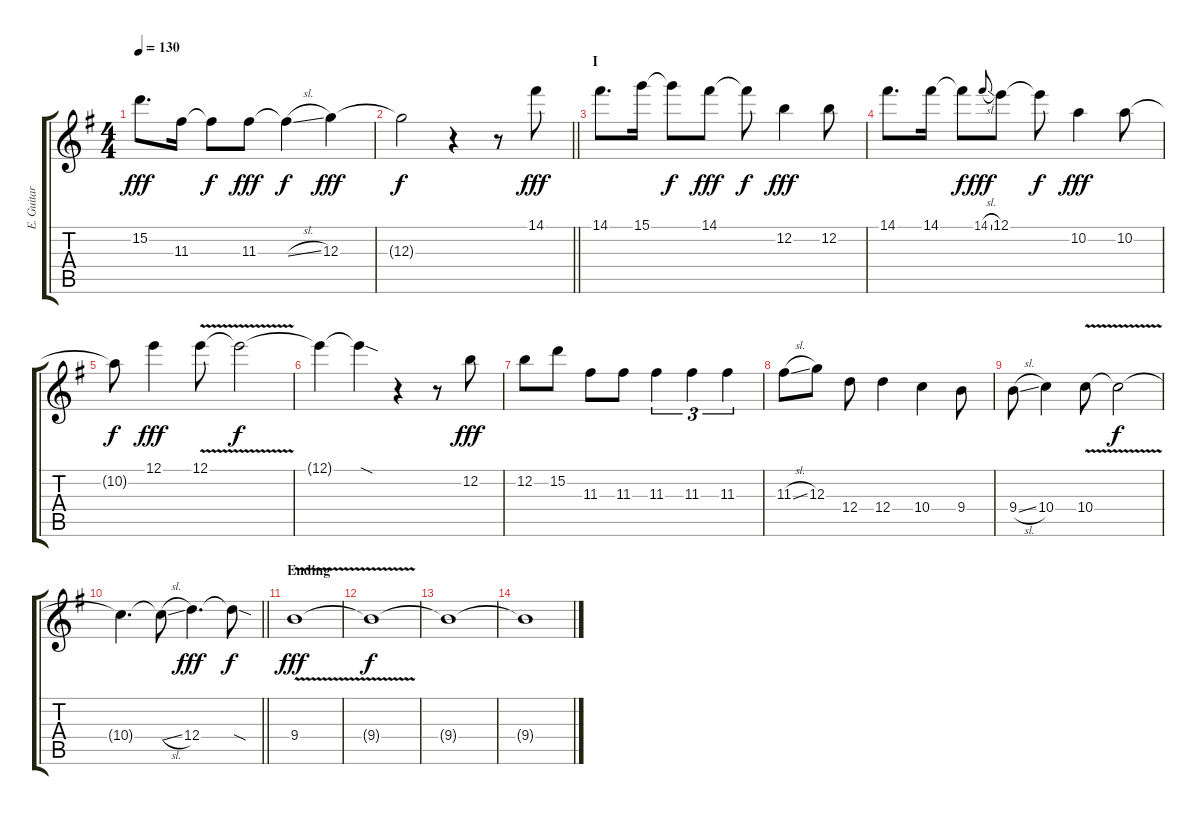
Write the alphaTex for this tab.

\track ("E. Guitar III" "E. Guitar ") {instrument electricguitarclean}
\staff {score tabs}
\tuning (E4 B3 G3 D3 A2 E2) {hide}
\ts (4 4)
\tempo 130
\clef g2
\ks g
15.2.8{d dy fff} 11.3.16 11.3{t}.8{dy f} 11.3.8{dy fff} 11.3{sl t}.4{dy f} 12.3.4{dy fff} |
\barLineRight lightlight
12.3{t}.2{dy f} r.4 r.8 14.1.8{dy fff} |
\section ("" "I")
14.1.8{d} 15.1.16 15.1{t}.8{dy f} 14.1.8{dy fff} 14.1{t}.8{dy f} 12.2.4{dy fff} 12.2.8 |
14.1.8{d} 14.1.16 14.1{t}.8{dy f} 14.1{sl}.8{gr onbeat dy fff} 12.1.8 12.1{t}.8{dy f} 10.2.4{dy fff} 10.2.8 |
10.2{t}.8{dy f} 12.1.4{dy fff} 12.1{v}.8 12.1{t}.2{dy f} |
12.1{t}.4 12.1{sod t}.4 r.4 r.8 12.2.8{dy fff} |
12.2.8 15.2.8 11.3.8 11.3.8 11.3.4{tu (3 2)} 11.3.4{tu (3 2)} 11.3.4{tu (3 2)} |
11.3{sl}.8 12.3.8 12.4.8 12.4.4 10.4.4 9.4.8 |
9.4{sl}.8 10.4.4 10.4{v}.8 10.4{t}.2{dy f} |
\barLineRight lightlight
10.4{t}.4{d} 10.4{sl t}.8 12.4.4{d dy fff} 12.4{sod t}.8{dy f} |
\section ("" "Ending")
9.4{v}.1{dy fff} |
9.4{t}.1{dy f} |
9.4{t}.1 |
9.4{t}.1
